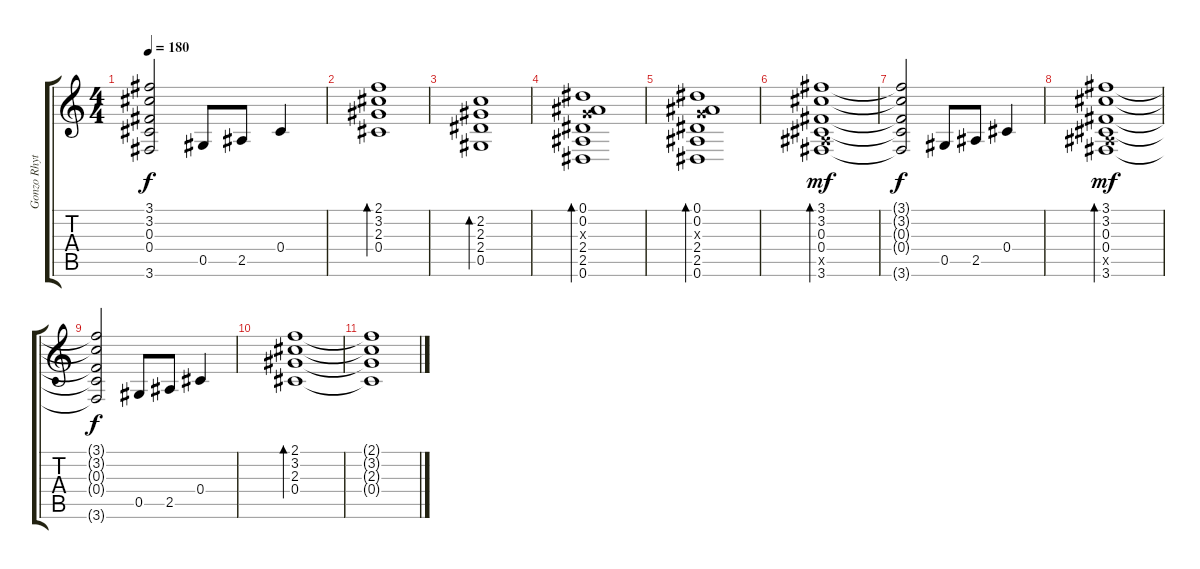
\track ("Gonzo Rhythm II" "Gonzo Rhyt") {instrument overdrivenguitar}
\staff {score tabs}
\tuning (Eb4 Bb3 Gb3 Db3 Ab2 Eb2) {hide}
\ts (4 4)
\tempo 180
\clef g2
\ks c
(3.1{t} 3.2{t} 0.3{t} 0.4{t} 3.6{t}).2{dy f} 0.5.8 2.5.8 0.4.4 |
(2.1 3.2 2.3 0.4).1{bd 120} |
(2.2 2.3 2.4 0.5).1{bd 120} |
(0.1 0.2 1.3{x} 2.4 2.5 0.6).1{bd 120} |
(0.1 0.2 1.3{x} 2.4 2.5 0.6).1{bd 120} |
(3.1 3.2 0.3 0.4 2.5{x} 3.6).1{bd 120 dy mf} |
(3.1{t} 3.2{t} 0.3{t} 0.4{t} 3.6{t}).2{dy f} 0.5.8 2.5.8 0.4.4 |
(3.1 3.2 0.3 0.4 2.5{x} 3.6).1{bd 120 dy mf} |
(3.1{t} 3.2{t} 0.3{t} 0.4{t} 3.6{t}).2{dy f} 0.5.8 2.5.8 0.4.4 |
(2.1 3.2 2.3 0.4).1{bd 60} |
(2.1{t} 3.2{t} 2.3{t} 0.4{t}).1{volume 0}
